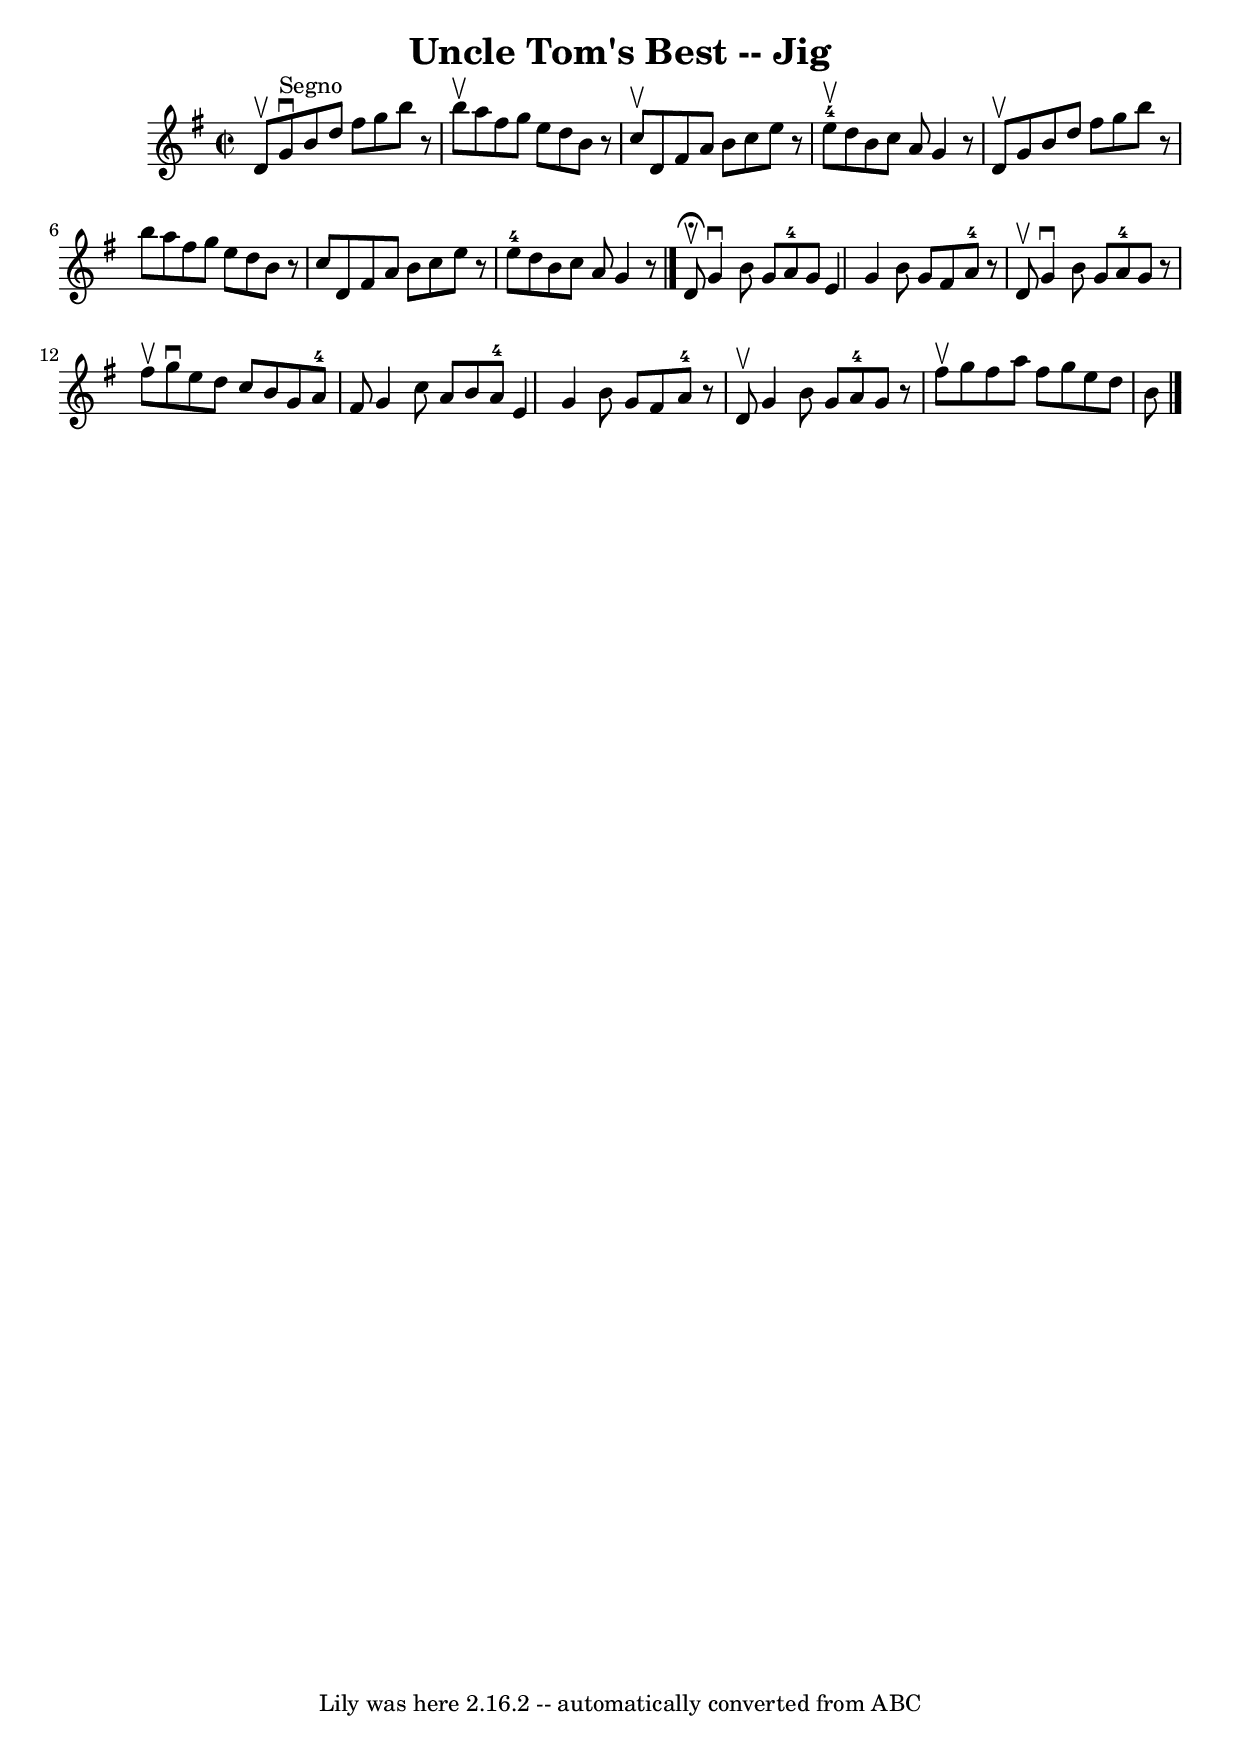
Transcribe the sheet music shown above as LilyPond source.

\version "2.7.40"
\include "Mammoth.ily"
\header {
	book = "Ryan's Mammoth Collection"
	crossRefNumber = "1"
	footnotes = "\\\\117 660"
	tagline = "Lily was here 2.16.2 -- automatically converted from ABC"
	title = "Uncle Tom's Best -- Jig"
}
voicedefault =  {
\set Score.defaultBarType = "empty"

\override Staff.TimeSignature #'style = #'C
 \time 2/2 \key g \major d'8^\upbow   |
 g'8^"Segno"^\downbow   
b'8 d''8 fis''8 g''8 b''8    r8 b''8^\upbow   |
 a''8    
fis''8 g''8 e''8 d''8 b'8    r8 c''8^\upbow   |
 d'8    
fis'8 a'8 b'8 c''8 e''8    r8 e''8-4^\upbow   |
 d''8  
 b'8 c''8 a'8 g'4    r8 d'8^\upbow   |
 g'8 b'8 d''8 
 fis''8 g''8 b''8    r8 b''8    |
 a''8 fis''8 g''8    
e''8 d''8 b'8    r8 c''8    |
 d'8 fis'8 a'8 b'8 c''8 
 e''8    r8 e''8-4   |
 d''8 b'8 c''8 a'8 g'4    r8  
 \bar "|." d'8^\fermata^\upbow |
 g'4^\downbow b'8 g'8     
 a'8-4 g'8 e'4    |
 g'4 b'8 g'8 fis'8 a'8-4   
r8 d'8^\upbow   |
 g'4^\downbow b'8 g'8 a'8-4 g'8    
r8 fis''8^\upbow   |
 g''8^\downbow e''8 d''8 c''8 b'8   
 g'8 a'8-4 fis'8    |
 g'4 c''8 a'8 b'8 a'8-4  
 e'4    |
 g'4 b'8 g'8 fis'8 a'8-4   r8 d'8^\upbow   
|
 g'4 b'8 g'8 a'8-4 g'8    r8 fis''8^\upbow   
|
 g''8 fis''8 a''8 fis''8 g''8 e''8 d''8 b'8    
    \bar "|."   
}

\score{
    <<

	\context Staff="default"
	{
	    \voicedefault 
	}

    >>
	\layout {
	}
	\midi {}
}
